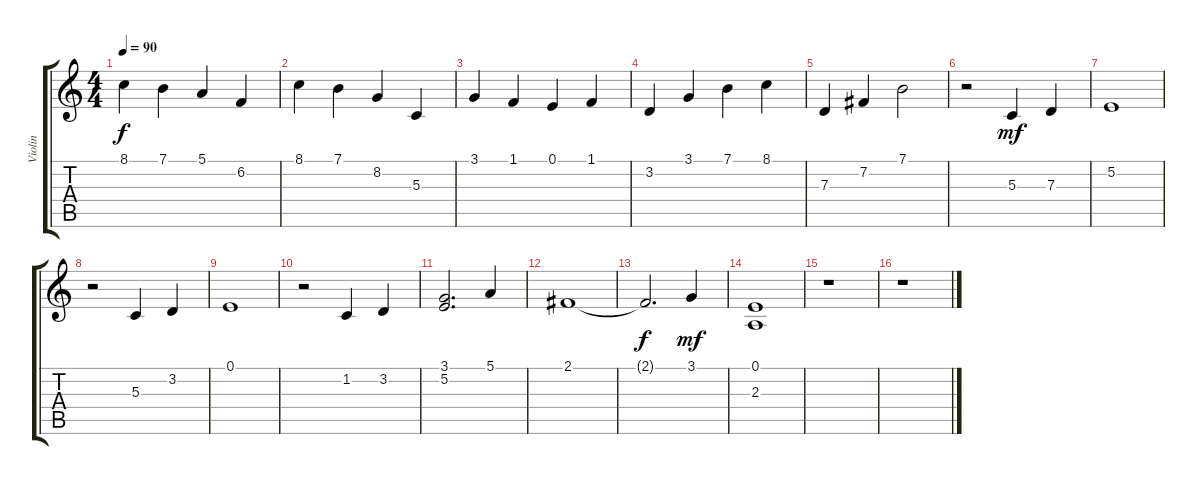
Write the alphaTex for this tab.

\track ("Violin" "Violin") {instrument violin}
\staff {score tabs}
\tuning (E4 B3 G3 D3 A2 E2) {hide}
\ts (4 4)
\tempo 90
\clef g2
\ks c
8.1.4{dy f} 7.1.4 5.1.4 6.2.4 |
8.1.4 7.1.4 8.2.4 5.3.4 |
3.1.4 1.1.4 0.1.4 1.1.4 |
3.2.4 3.1.4 7.1.4 8.1.4 |
7.3.4 7.2.4 7.1.2 |
r.2 5.3.4{dy mf} 7.3.4 |
5.2.1 |
r.2 5.3.4 3.2.4 |
0.1.1 |
r.2 1.2.4 3.2.4 |
(3.1 5.2).2{d} 5.1.4 |
2.1.1 |
2.1{t}.2{d dy f} 3.1.4{dy mf} |
(0.1 2.3).1 |
r.1 |
r.1
